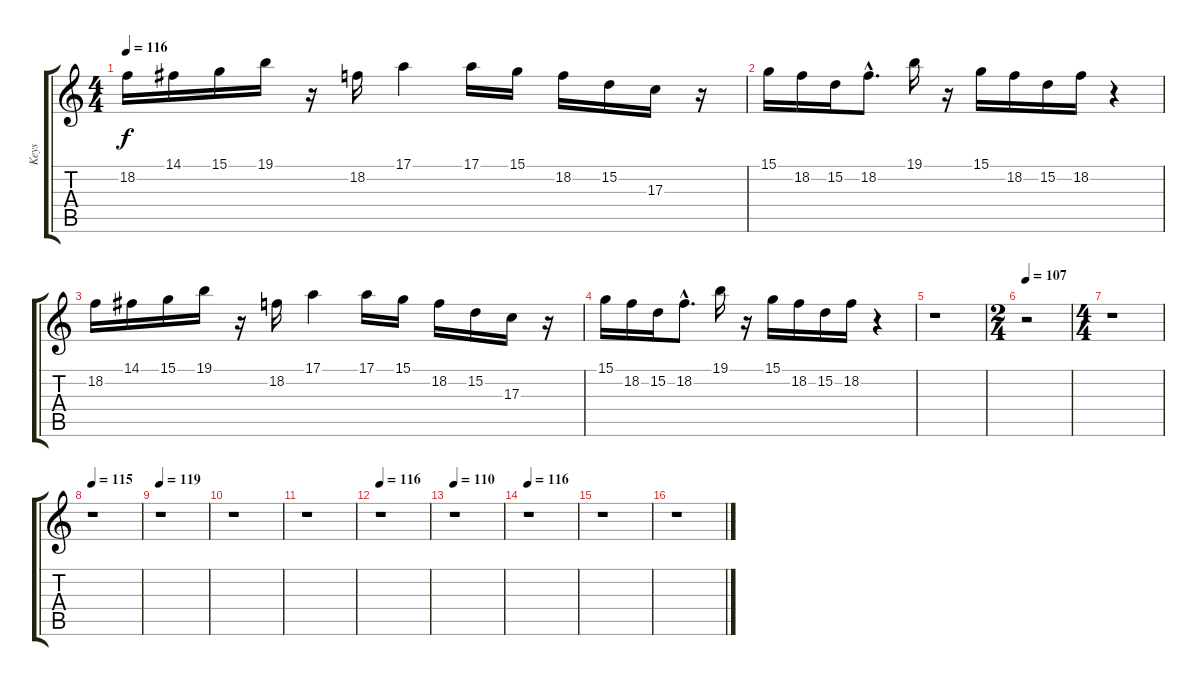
\track ("Keys" "Keys") {instrument rockorgan}
\staff {score tabs}
\tuning (E4 B3 G3 D3 A2 E2) {hide}
\ts (4 4)
\tempo 116
\clef g2
\ks c
18.2.16{dy f} 14.1.16 15.1.16 19.1.16 r.16 18.2.16 17.1.4 17.1.16 15.1.16 18.2.16 15.2.16 17.3.16 r.16 |
15.1.16 18.2.16 15.2.16 18.2{hac}.8{d} 19.1.16 r.16 15.1.16 18.2.16 15.2.16 18.2.16 r.4 |
18.2.16 14.1.16 15.1.16 19.1.16 r.16 18.2.16 17.1.4 17.1.16 15.1.16 18.2.16 15.2.16 17.3.16 r.16 |
15.1.16 18.2.16 15.2.16 18.2{hac}.8{d} 19.1.16 r.16 15.1.16 18.2.16 15.2.16 18.2.16 r.4 |
r.1 |
\ts (2 4)
\tempo 107
r.2 |
\ts (4 4)
r.1 |
\tempo 115
r.1 |
\tempo 119
r.1 |
r.1 |
r.1 |
\tempo 116
r.1 |
\tempo 110
r.1 |
\tempo 116
r.1 |
r.1 |
r.1
